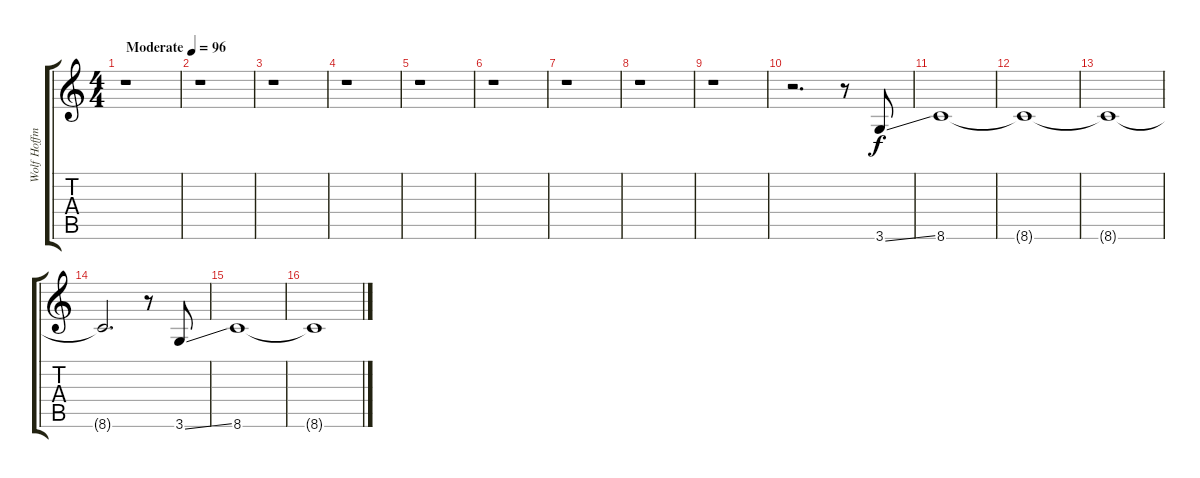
\track ("Wolf Hoffmann" "Wolf Hoffm") {instrument distortionguitar}
\staff {score tabs}
\tuning (E4 B3 G3 D3 A2 E2) {hide}
\ts (4 4)
\tempo (96 "Moderate")
\clef g2
\ks c
r.1{dy f instrument distortionguitar} |
r.1 |
r.1 |
r.1 |
r.1 |
r.1 |
r.1 |
r.1 |
r.1 |
r.2{d} r.8 3.6{ss}.8 |
8.6.1 |
8.6{t}.1 |
8.6{t}.1 |
8.6{t}.2{d} r.8 3.6{ss}.8 |
8.6.1 |
8.6{t}.1
